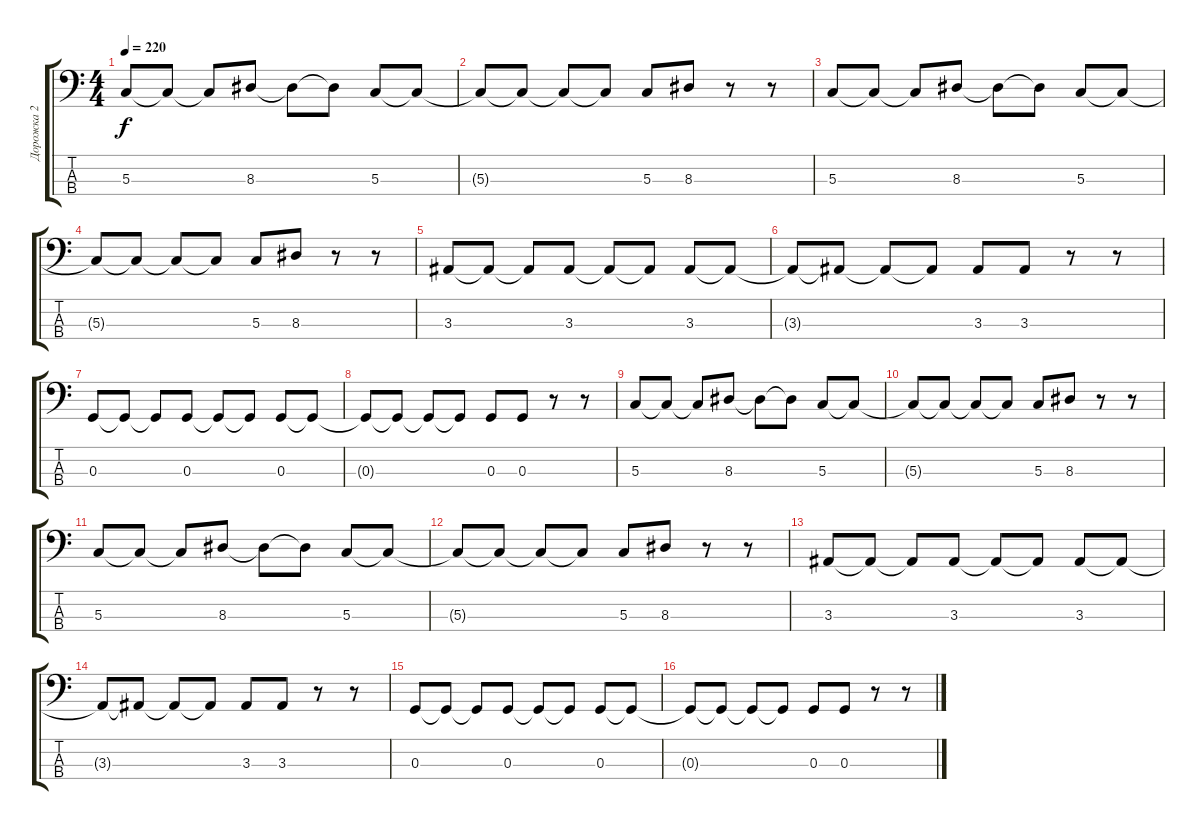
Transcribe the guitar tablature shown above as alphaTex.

\track ("Дорожка 2" "Дорожка 2") {instrument electricbassfinger}
\staff {score tabs}
\tuning (F2 C2 G1 C1) {hide}
\ts (4 4)
\tempo 220
\clef f4
\ks c
5.3.8{dy f} 5.3{t}.8 5.3{t}.8 8.3.8 8.3{t}.8 8.3{t}.8 5.3.8 5.3{t}.8 |
5.3{t}.8 5.3{t}.8 5.3{t}.8 5.3{t}.8 5.3.8 8.3.8 r.8 r.8 |
5.3.8 5.3{t}.8 5.3{t}.8 8.3.8 8.3{t}.8 8.3{t}.8 5.3.8 5.3{t}.8 |
5.3{t}.8 5.3{t}.8 5.3{t}.8 5.3{t}.8 5.3.8 8.3.8 r.8 r.8 |
3.3.8 3.3{t}.8 3.3{t}.8 3.3.8 3.3{t}.8 3.3{t}.8 3.3.8 3.3{t}.8 |
3.3{t}.8 3.3{t}.8 3.3{t}.8 3.3{t}.8 3.3.8 3.3.8 r.8 r.8 |
0.3.8 0.3{t}.8 0.3{t}.8 0.3.8 0.3{t}.8 0.3{t}.8 0.3.8 0.3{t}.8 |
0.3{t}.8 0.3{t}.8 0.3{t}.8 0.3{t}.8 0.3.8 0.3.8 r.8 r.8 |
5.3.8 5.3{t}.8 5.3{t}.8 8.3.8 8.3{t}.8 8.3{t}.8 5.3.8 5.3{t}.8 |
5.3{t}.8 5.3{t}.8 5.3{t}.8 5.3{t}.8 5.3.8 8.3.8 r.8 r.8 |
5.3.8 5.3{t}.8 5.3{t}.8 8.3.8 8.3{t}.8 8.3{t}.8 5.3.8 5.3{t}.8 |
5.3{t}.8 5.3{t}.8 5.3{t}.8 5.3{t}.8 5.3.8 8.3.8 r.8 r.8 |
3.3.8 3.3{t}.8 3.3{t}.8 3.3.8 3.3{t}.8 3.3{t}.8 3.3.8 3.3{t}.8 |
3.3{t}.8 3.3{t}.8 3.3{t}.8 3.3{t}.8 3.3.8 3.3.8 r.8 r.8 |
0.3.8 0.3{t}.8 0.3{t}.8 0.3.8 0.3{t}.8 0.3{t}.8 0.3.8 0.3{t}.8 |
0.3{t}.8 0.3{t}.8 0.3{t}.8 0.3{t}.8 0.3.8 0.3.8 r.8 r.8
